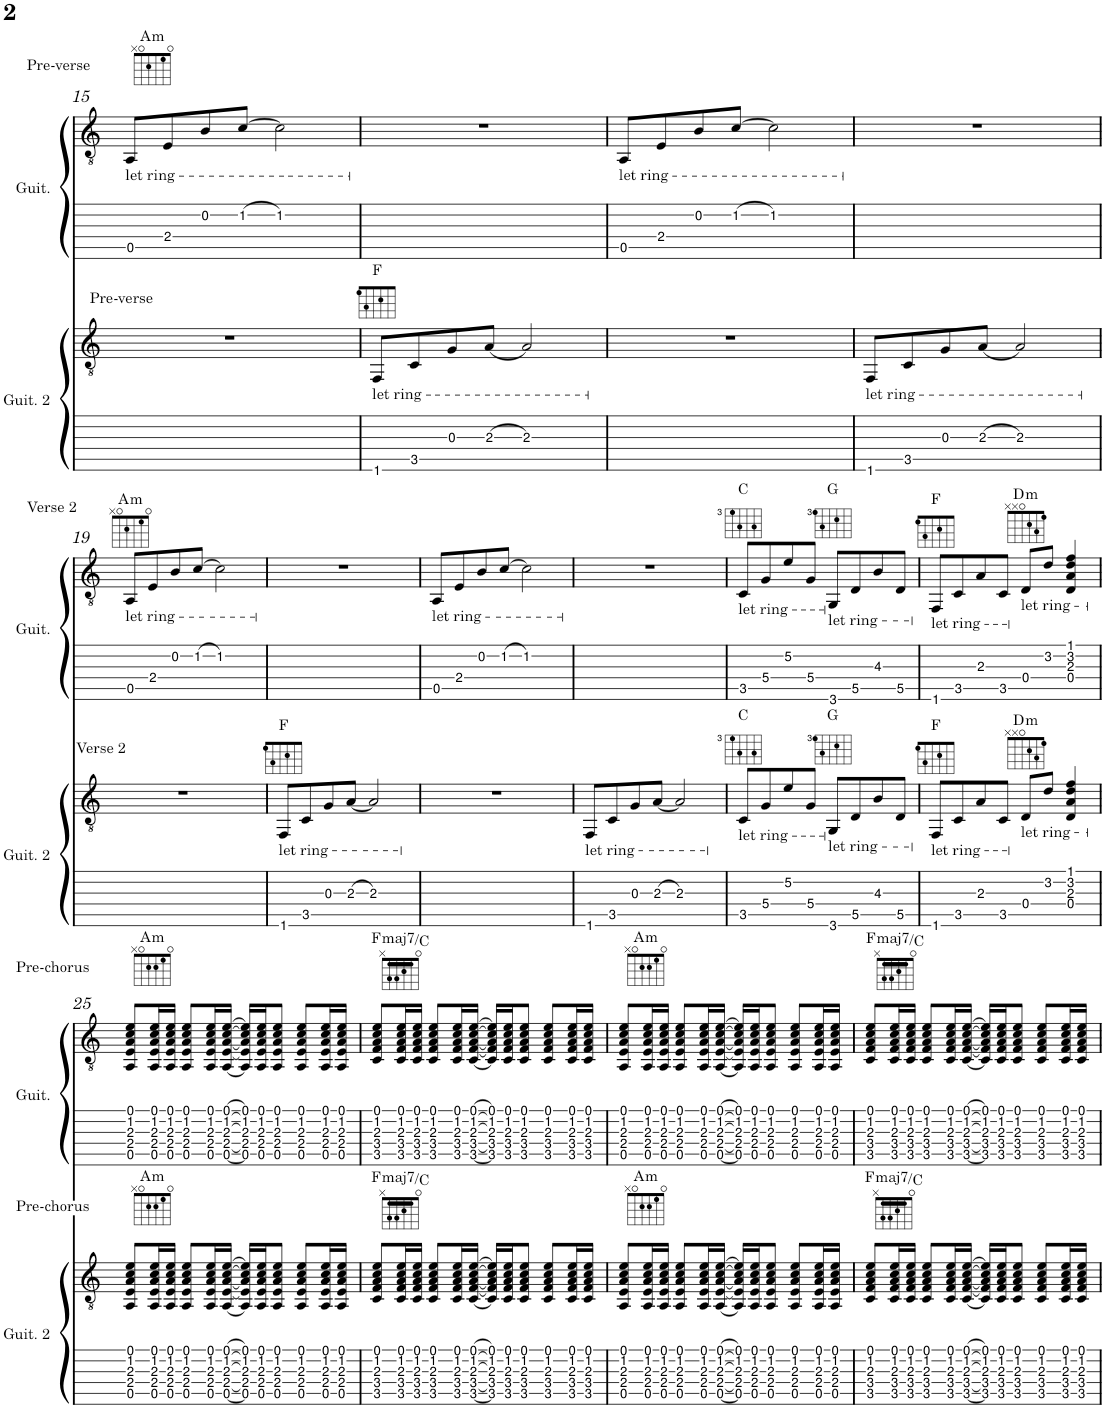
**kern	**kern	**harte	**kern	**kern	**harte
*part2	*part2	*part2	*part1	*part1	*part1
*staff4	*staff3	*	*staff2	*staff1	*
*I"Guitar 2	*	*	*I"Guitar 1	*	*
*I'Guit. 2	*	*	*I'Guit.	*	*
!!LO:PB:g=z
*	*clefGv2	*	*	*clefGv2	*
*k[]	*k[]	*	*k[]	*k[]	*
*M4/4	*M4/4	*	*M4/4	*M4/4	*
=15	=15	=15	=15	=15	=15
!	!	!	!	!LO:TX:a:t=Pre-verse	!
!	!	!	!	!LO:TX:b:t=let ring	!
!	!LO:TX:a:t=Pre-verse	!	!	!	!LO:H:kt=m
1r	1r	.	8AAL	8AA/L	A:min
.	.	.	8EJ	8E/	.
.	.	.	8BL	8B/	.
.	.	.	[8cJ	[8c/J	.
.	.	.	2c]	2c\]	.
=16	=16	=16	=16	=16	=16
!	!LO:TX:b:t=let ring	!	!	!	!
8FFL	8FF/L	F:maj	1r	1r	.
8CJ	8C/	.	.	.	.
8GL	8G/	.	.	.	.
[8AJ	[8A/J	.	.	.	.
2A]	2A/]	.	.	.	.
=17	=17	=17	=17	=17	=17
!	!	!	!	!LO:TX:b:t=let ring	!
1r	1r	.	8AAL	8AA/L	.
.	.	.	8EJ	8E/	.
.	.	.	8BL	8B/	.
.	.	.	[8cJ	[8c/J	.
.	.	.	2c]	2c\]	.
=18	=18	=18	=18	=18	=18
!	!LO:TX:b:t=let ring	!	!	!	!
8FFL	8FF/L	.	1r	1r	.
8CJ	8C/	.	.	.	.
8GL	8G/	.	.	.	.
[8AJ	[8A/J	.	.	.	.
2A]	2A/]	.	.	.	.
!!LO:LB:g=z
=19	=19	=19	=19	=19	=19
!	!	!	!	!LO:TX:a:t=Verse 2	!
!	!	!	!	!LO:TX:b:t=let ring	!
!	!LO:TX:a:t=Verse 2	!	!	!	!LO:H:kt=m
1r	1r	.	8AAL	8AA/L	A:min
.	.	.	8EJ	8E/	.
.	.	.	8BL	8B/	.
.	.	.	[8cJ	[8c/J	.
.	.	.	2c]	2c\]	.
=20	=20	=20	=20	=20	=20
!	!LO:TX:b:t=let ring	!	!	!	!
8FFL	8FF/L	F:maj	1r	1r	.
8CJ	8C/	.	.	.	.
8GL	8G/	.	.	.	.
[8AJ	[8A/J	.	.	.	.
2A]	2A/]	.	.	.	.
=21	=21	=21	=21	=21	=21
!	!	!	!	!LO:TX:b:t=let ring	!
1r	1r	.	8AAL	8AA/L	.
.	.	.	8EJ	8E/	.
.	.	.	8BL	8B/	.
.	.	.	[8cJ	[8c/J	.
.	.	.	2c]	2c\]	.
=22	=22	=22	=22	=22	=22
!	!LO:TX:b:t=let ring	!	!	!	!
8FFL	8FF/L	.	1r	1r	.
8CJ	8C/	.	.	.	.
8GL	8G/	.	.	.	.
[8AJ	[8A/J	.	.	.	.
2A]	2A/]	.	.	.	.
=23	=23	=23	=23	=23	=23
!	!	!	!	!LO:TX:b:t=let ring	!
!	!LO:TX:b:t=let ring	!	!	!	!
8CL	8C/L	C:maj	8CL	8C/L	C:maj
8GJ	8G/	.	8GJ	8G/	.
8eL	8e/	.	8eL	8e/	.
8GJ	8G/J	.	8GJ	8G/J	.
!	!	!	!	!LO:TX:b:t=let ring	!
!	!LO:TX:b:t=let ring	!	!	!	!
8GGL	8GG/L	G:maj	8GGL	8GG/L	G:maj
8DJ	8D/	.	8DJ	8D/	.
8BL	8B/	.	8BL	8B/	.
8DJ	8D/J	.	8DJ	8D/J	.
=24	=24	=24	=24	=24	=24
!	!	!	!	!LO:TX:b:t=let ring	!
!	!LO:TX:b:t=let ring	!	!	!	!
8FFL	8FF/L	F:maj	8FFL	8FF/L	F:maj
8CJ	8C/	.	8CJ	8C/	.
8AL	8A/	.	8AL	8A/	.
8CJ	8C/J	.	8CJ	8C/J	.
!	!	!	!	!LO:TX:b:t=let ring	!
!	!LO:TX:b:t=let ring	!LO:H:kt=m	!	!	!LO:H:kt=m
8DL	8D/L	D:min	8DL	8D/L	D:min
8dJ	8d/J	.	8dJ	8d/J	.
4D 4A 4d 4f	4D/ 4A/ 4d/ 4f/	.	4D 4A 4d 4f	4D/ 4A/ 4d/ 4f/	.
!!LO:LB:g=z
=25	=25	=25	=25	=25	=25
!	!	!	!	!LO:TX:a:t=Pre-chorus	!
!	!LO:TX:a:t=Pre-chorus	!LO:H:kt=m	!	!	!LO:H:kt=m
8AA\ 8E\ 8A\ 8c\ 8e\L	8AA/ 8E/ 8A/ 8c/ 8e/L	A:min	8AA\ 8E\ 8A\ 8c\ 8e\L	8AA/ 8E/ 8A/ 8c/ 8e/L	A:min
16AA\ 16E\ 16A\ 16c\ 16e\L	16AA/ 16E/ 16A/ 16c/ 16e/L	.	16AA\ 16E\ 16A\ 16c\ 16e\L	16AA/ 16E/ 16A/ 16c/ 16e/L	.
16AA\ 16E\ 16A\ 16c\ 16e\JJ	16AA/ 16E/ 16A/ 16c/ 16e/JJ	.	16AA\ 16E\ 16A\ 16c\ 16e\JJ	16AA/ 16E/ 16A/ 16c/ 16e/JJ	.
8AA\ 8E\ 8A\ 8c\ 8e\L	8AA/ 8E/ 8A/ 8c/ 8e/L	.	8AA\ 8E\ 8A\ 8c\ 8e\L	8AA/ 8E/ 8A/ 8c/ 8e/L	.
16AA\ 16E\ 16A\ 16c\ 16e\L	16AA/ 16E/ 16A/ 16c/ 16e/L	.	16AA\ 16E\ 16A\ 16c\ 16e\L	16AA/ 16E/ 16A/ 16c/ 16e/L	.
[16AA\ [16E\ [16A\ [16c\ [16e\JJ	[16AA/ [16E/ [16A/ [16c/ [16e/JJ	.	[16AA\ [16E\ [16A\ [16c\ [16e\JJ	[16AA/ [16E/ [16A/ [16c/ [16e/JJ	.
16AA]\ 16E]\ 16A]\ 16c]\ 16e]\LL	16AA/] 16E/] 16A/] 16c/] 16e/]LL	.	16AA]\ 16E]\ 16A]\ 16c]\ 16e]\LL	16AA/] 16E/] 16A/] 16c/] 16e/]LL	.
16AA\ 16E\ 16A\ 16c\ 16e\J	16AA/ 16E/ 16A/ 16c/ 16e/J	.	16AA\ 16E\ 16A\ 16c\ 16e\J	16AA/ 16E/ 16A/ 16c/ 16e/J	.
8AA\ 8E\ 8A\ 8c\ 8e\J	8AA/ 8E/ 8A/ 8c/ 8e/J	.	8AA\ 8E\ 8A\ 8c\ 8e\J	8AA/ 8E/ 8A/ 8c/ 8e/J	.
8AA\ 8E\ 8A\ 8c\ 8e\L	8AA/ 8E/ 8A/ 8c/ 8e/L	.	8AA\ 8E\ 8A\ 8c\ 8e\L	8AA/ 8E/ 8A/ 8c/ 8e/L	.
16AA\ 16E\ 16A\ 16c\ 16e\L	16AA/ 16E/ 16A/ 16c/ 16e/L	.	16AA\ 16E\ 16A\ 16c\ 16e\L	16AA/ 16E/ 16A/ 16c/ 16e/L	.
16AA\ 16E\ 16A\ 16c\ 16e\JJ	16AA/ 16E/ 16A/ 16c/ 16e/JJ	.	16AA\ 16E\ 16A\ 16c\ 16e\JJ	16AA/ 16E/ 16A/ 16c/ 16e/JJ	.
=26	=26	=26	=26	=26	=26
!	!	!LO:H:kt=maj7	!	!	!LO:H:kt=maj7
8C\ 8F\ 8A\ 8c\ 8e\L	8C/ 8F/ 8A/ 8c/ 8e/L	F:maj7/5	8C\ 8F\ 8A\ 8c\ 8e\L	8C/ 8F/ 8A/ 8c/ 8e/L	F:maj7/5
16C\ 16F\ 16A\ 16c\ 16e\L	16C/ 16F/ 16A/ 16c/ 16e/L	.	16C\ 16F\ 16A\ 16c\ 16e\L	16C/ 16F/ 16A/ 16c/ 16e/L	.
16C\ 16F\ 16A\ 16c\ 16e\JJ	16C/ 16F/ 16A/ 16c/ 16e/JJ	.	16C\ 16F\ 16A\ 16c\ 16e\JJ	16C/ 16F/ 16A/ 16c/ 16e/JJ	.
8C\ 8F\ 8A\ 8c\ 8e\L	8C/ 8F/ 8A/ 8c/ 8e/L	.	8C\ 8F\ 8A\ 8c\ 8e\L	8C/ 8F/ 8A/ 8c/ 8e/L	.
16C\ 16F\ 16A\ 16c\ 16e\L	16C/ 16F/ 16A/ 16c/ 16e/L	.	16C\ 16F\ 16A\ 16c\ 16e\L	16C/ 16F/ 16A/ 16c/ 16e/L	.
[16C\ [16F\ [16A\ [16c\ [16e\JJ	[16C/ [16F/ [16A/ [16c/ [16e/JJ	.	[16C\ [16F\ [16A\ [16c\ [16e\JJ	[16C/ [16F/ [16A/ [16c/ [16e/JJ	.
16C]\ 16F]\ 16A]\ 16c]\ 16e]\LL	16C/] 16F/] 16A/] 16c/] 16e/]LL	.	16C]\ 16F]\ 16A]\ 16c]\ 16e]\LL	16C/] 16F/] 16A/] 16c/] 16e/]LL	.
16C\ 16F\ 16A\ 16c\ 16e\J	16C/ 16F/ 16A/ 16c/ 16e/J	.	16C\ 16F\ 16A\ 16c\ 16e\J	16C/ 16F/ 16A/ 16c/ 16e/J	.
8C\ 8F\ 8A\ 8c\ 8e\J	8C/ 8F/ 8A/ 8c/ 8e/J	.	8C\ 8F\ 8A\ 8c\ 8e\J	8C/ 8F/ 8A/ 8c/ 8e/J	.
8C\ 8F\ 8A\ 8c\ 8e\L	8C/ 8F/ 8A/ 8c/ 8e/L	.	8C\ 8F\ 8A\ 8c\ 8e\L	8C/ 8F/ 8A/ 8c/ 8e/L	.
16C\ 16F\ 16A\ 16c\ 16e\L	16C/ 16F/ 16A/ 16c/ 16e/L	.	16C\ 16F\ 16A\ 16c\ 16e\L	16C/ 16F/ 16A/ 16c/ 16e/L	.
16C\ 16F\ 16A\ 16c\ 16e\JJ	16C/ 16F/ 16A/ 16c/ 16e/JJ	.	16C\ 16F\ 16A\ 16c\ 16e\JJ	16C/ 16F/ 16A/ 16c/ 16e/JJ	.
=27	=27	=27	=27	=27	=27
!	!	!LO:H:kt=m	!	!	!LO:H:kt=m
8AA\ 8E\ 8A\ 8c\ 8e\L	8AA/ 8E/ 8A/ 8c/ 8e/L	A:min	8AA\ 8E\ 8A\ 8c\ 8e\L	8AA/ 8E/ 8A/ 8c/ 8e/L	A:min
16AA\ 16E\ 16A\ 16c\ 16e\L	16AA/ 16E/ 16A/ 16c/ 16e/L	.	16AA\ 16E\ 16A\ 16c\ 16e\L	16AA/ 16E/ 16A/ 16c/ 16e/L	.
16AA\ 16E\ 16A\ 16c\ 16e\JJ	16AA/ 16E/ 16A/ 16c/ 16e/JJ	.	16AA\ 16E\ 16A\ 16c\ 16e\JJ	16AA/ 16E/ 16A/ 16c/ 16e/JJ	.
8AA\ 8E\ 8A\ 8c\ 8e\L	8AA/ 8E/ 8A/ 8c/ 8e/L	.	8AA\ 8E\ 8A\ 8c\ 8e\L	8AA/ 8E/ 8A/ 8c/ 8e/L	.
16AA\ 16E\ 16A\ 16c\ 16e\L	16AA/ 16E/ 16A/ 16c/ 16e/L	.	16AA\ 16E\ 16A\ 16c\ 16e\L	16AA/ 16E/ 16A/ 16c/ 16e/L	.
[16AA\ [16E\ [16A\ [16c\ [16e\JJ	[16AA/ [16E/ [16A/ [16c/ [16e/JJ	.	[16AA\ [16E\ [16A\ [16c\ [16e\JJ	[16AA/ [16E/ [16A/ [16c/ [16e/JJ	.
16AA]\ 16E]\ 16A]\ 16c]\ 16e]\LL	16AA/] 16E/] 16A/] 16c/] 16e/]LL	.	16AA]\ 16E]\ 16A]\ 16c]\ 16e]\LL	16AA/] 16E/] 16A/] 16c/] 16e/]LL	.
16AA\ 16E\ 16A\ 16c\ 16e\J	16AA/ 16E/ 16A/ 16c/ 16e/J	.	16AA\ 16E\ 16A\ 16c\ 16e\J	16AA/ 16E/ 16A/ 16c/ 16e/J	.
8AA\ 8E\ 8A\ 8c\ 8e\J	8AA/ 8E/ 8A/ 8c/ 8e/J	.	8AA\ 8E\ 8A\ 8c\ 8e\J	8AA/ 8E/ 8A/ 8c/ 8e/J	.
8AA\ 8E\ 8A\ 8c\ 8e\L	8AA/ 8E/ 8A/ 8c/ 8e/L	.	8AA\ 8E\ 8A\ 8c\ 8e\L	8AA/ 8E/ 8A/ 8c/ 8e/L	.
16AA\ 16E\ 16A\ 16c\ 16e\L	16AA/ 16E/ 16A/ 16c/ 16e/L	.	16AA\ 16E\ 16A\ 16c\ 16e\L	16AA/ 16E/ 16A/ 16c/ 16e/L	.
16AA\ 16E\ 16A\ 16c\ 16e\JJ	16AA/ 16E/ 16A/ 16c/ 16e/JJ	.	16AA\ 16E\ 16A\ 16c\ 16e\JJ	16AA/ 16E/ 16A/ 16c/ 16e/JJ	.
=28	=28	=28	=28	=28	=28
!	!	!LO:H:kt=maj7	!	!	!LO:H:kt=maj7
8C\ 8F\ 8A\ 8c\ 8e\L	8C/ 8F/ 8A/ 8c/ 8e/L	F:maj7/5	8C\ 8F\ 8A\ 8c\ 8e\L	8C/ 8F/ 8A/ 8c/ 8e/L	F:maj7/5
16C\ 16F\ 16A\ 16c\ 16e\L	16C/ 16F/ 16A/ 16c/ 16e/L	.	16C\ 16F\ 16A\ 16c\ 16e\L	16C/ 16F/ 16A/ 16c/ 16e/L	.
16C\ 16F\ 16A\ 16c\ 16e\JJ	16C/ 16F/ 16A/ 16c/ 16e/JJ	.	16C\ 16F\ 16A\ 16c\ 16e\JJ	16C/ 16F/ 16A/ 16c/ 16e/JJ	.
8C\ 8F\ 8A\ 8c\ 8e\L	8C/ 8F/ 8A/ 8c/ 8e/L	.	8C\ 8F\ 8A\ 8c\ 8e\L	8C/ 8F/ 8A/ 8c/ 8e/L	.
16C\ 16F\ 16A\ 16c\ 16e\L	16C/ 16F/ 16A/ 16c/ 16e/L	.	16C\ 16F\ 16A\ 16c\ 16e\L	16C/ 16F/ 16A/ 16c/ 16e/L	.
[16C\ [16F\ [16A\ [16c\ [16e\JJ	[16C/ [16F/ [16A/ [16c/ [16e/JJ	.	[16C\ [16F\ [16A\ [16c\ [16e\JJ	[16C/ [16F/ [16A/ [16c/ [16e/JJ	.
16C]\ 16F]\ 16A]\ 16c]\ 16e]\LL	16C/] 16F/] 16A/] 16c/] 16e/]LL	.	16C]\ 16F]\ 16A]\ 16c]\ 16e]\LL	16C/] 16F/] 16A/] 16c/] 16e/]LL	.
16C\ 16F\ 16A\ 16c\ 16e\J	16C/ 16F/ 16A/ 16c/ 16e/J	.	16C\ 16F\ 16A\ 16c\ 16e\J	16C/ 16F/ 16A/ 16c/ 16e/J	.
8C\ 8F\ 8A\ 8c\ 8e\J	8C/ 8F/ 8A/ 8c/ 8e/J	.	8C\ 8F\ 8A\ 8c\ 8e\J	8C/ 8F/ 8A/ 8c/ 8e/J	.
8C\ 8F\ 8A\ 8c\ 8e\L	8C/ 8F/ 8A/ 8c/ 8e/L	.	8C\ 8F\ 8A\ 8c\ 8e\L	8C/ 8F/ 8A/ 8c/ 8e/L	.
16C\ 16F\ 16A\ 16c\ 16e\L	16C/ 16F/ 16A/ 16c/ 16e/L	.	16C\ 16F\ 16A\ 16c\ 16e\L	16C/ 16F/ 16A/ 16c/ 16e/L	.
16C\ 16F\ 16A\ 16c\ 16e\JJ	16C/ 16F/ 16A/ 16c/ 16e/JJ	.	16C\ 16F\ 16A\ 16c\ 16e\JJ	16C/ 16F/ 16A/ 16c/ 16e/JJ	.
=	=	=	=	=	=
*-	*-	*-	*-	*-	*-
